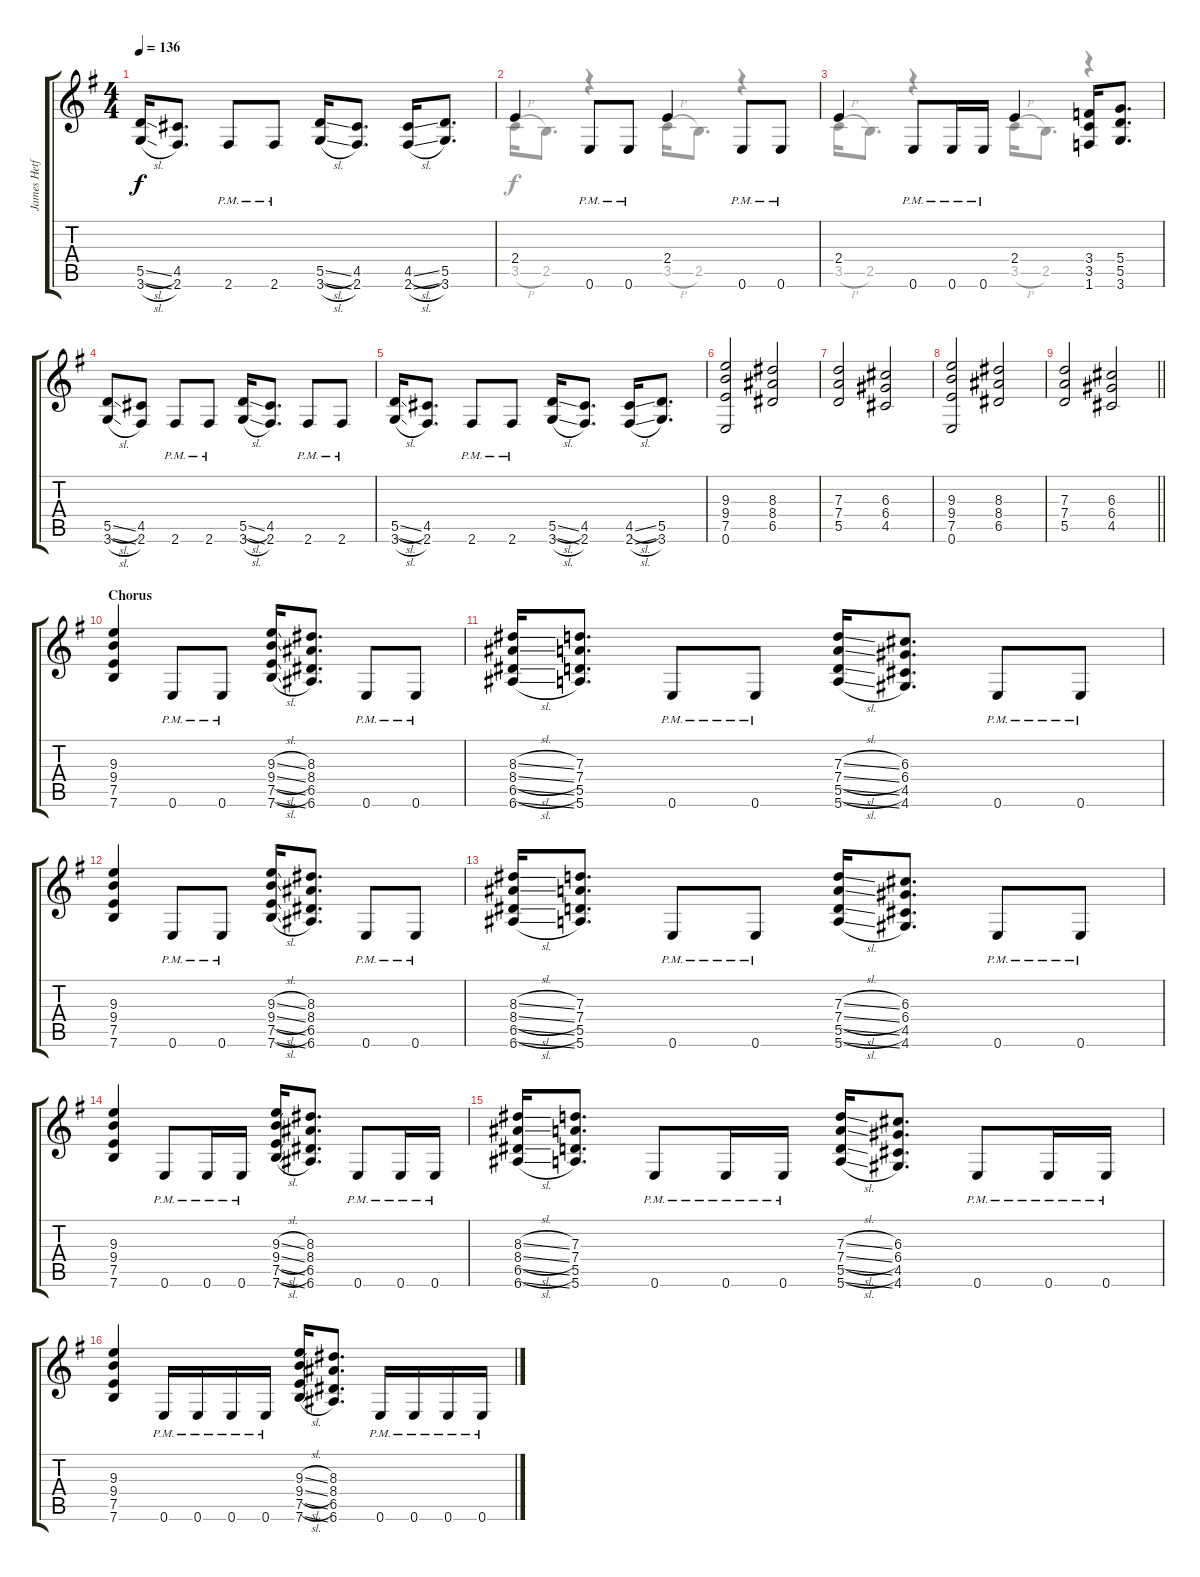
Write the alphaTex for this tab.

\track ("James Hetfield" "James Hetf") {instrument distortionguitar}
\staff {score tabs}
\tuning (E4 B3 G3 D3 A2 E2) {hide}
\voice
\ts (4 4)
\tempo 136
\clef g2
\ks eminor
(5.5{sl} 3.6{sl}).16{dy f} (4.5 2.6).8{d} 2.6{pm}.8 2.6{pm}.8 (5.5{sl} 3.6{sl}).16 (4.5 2.6).8{d} (4.5{sl} 2.6{sl}).16 (5.5 3.6).8{d} |
2.4.4 0.6{pm}.8 0.6{pm}.8 2.4.4 0.6{pm}.8 0.6{pm}.8 |
2.4.4 0.6{pm}.8 0.6{pm}.16 0.6{pm}.16 2.4.4 (3.4 3.5 1.6).16 (5.4 5.5 3.6).8{d} |
(5.5{sl} 3.6{sl}).8 (4.5 2.6).8 2.6{pm}.8 2.6{pm}.8 (5.5{sl} 3.6{sl}).16 (4.5 2.6).8{d} 2.6{pm}.8 2.6{pm}.8 |
(5.5{sl} 3.6{sl}).16 (4.5 2.6).8{d} 2.6{pm}.8 2.6{pm}.8 (5.5{sl} 3.6{sl}).16 (4.5 2.6).8{d} (4.5{sl} 2.6{sl}).16 (5.5 3.6).8{d} |
\ks g
(9.3 9.4 7.5 0.6).2 (8.3 8.4 6.5).2 |
(7.3 7.4 5.5).2 (6.3 6.4 4.5).2 |
(9.3 9.4 7.5 0.6).2 (8.3 8.4 6.5).2 |
\barLineRight lightlight
(7.3 7.4 5.5).2 (6.3 6.4 4.5).2 |
\section ("" "Chorus")
(9.3 9.4 7.5 7.6).4 0.6{pm}.8 0.6{pm}.8 (9.3{sl} 9.4{sl} 7.5{sl} 7.6{sl}).16 (8.3 8.4 6.5 6.6).8{d} 0.6{pm}.8 0.6{pm}.8 |
(8.3{sl} 8.4{sl} 6.5{sl} 6.6{sl}).16 (7.3 7.4 5.5 5.6).8{d} 0.6{pm}.8 0.6{pm}.8 (7.3{sl} 7.4{sl} 5.5{sl} 5.6{sl}).16 (6.3 6.4 4.5 4.6).8{d} 0.6{pm}.8 0.6{pm}.8 |
(9.3 9.4 7.5 7.6).4 0.6{pm}.8 0.6{pm}.8 (9.3{sl} 9.4{sl} 7.5{sl} 7.6{sl}).16 (8.3 8.4 6.5 6.6).8{d} 0.6{pm}.8 0.6{pm}.8 |
(8.3{sl} 8.4{sl} 6.5{sl} 6.6{sl}).16 (7.3 7.4 5.5 5.6).8{d} 0.6{pm}.8 0.6{pm}.8 (7.3{sl} 7.4{sl} 5.5{sl} 5.6{sl}).16 (6.3 6.4 4.5 4.6).8{d} 0.6{pm}.8 0.6{pm}.8 |
(9.3 9.4 7.5 7.6).4 0.6{pm}.8 0.6{pm}.16 0.6{pm}.16 (9.3{sl} 9.4{sl} 7.5{sl} 7.6{sl}).16 (8.3 8.4 6.5 6.6).8{d} 0.6{pm}.8 0.6{pm}.16 0.6{pm}.16 |
(8.3{sl} 8.4{sl} 6.5{sl} 6.6{sl}).16 (7.3 7.4 5.5 5.6).8{d} 0.6{pm}.8 0.6{pm}.16 0.6{pm}.16 (7.3{sl} 7.4{sl} 5.5{sl} 5.6{sl}).16 (6.3 6.4 4.5 4.6).8{d} 0.6{pm}.8 0.6{pm}.16 0.6{pm}.16 |
(9.3 9.4 7.5 7.6).4 0.6{pm}.16 0.6{pm}.16 0.6{pm}.16 0.6{pm}.16 (9.3{sl} 9.4{sl} 7.5{sl} 7.6{sl}).16 (8.3 8.4 6.5 6.6).8{d} 0.6{pm}.16 0.6{pm}.16 0.6{pm}.16 0.6{pm}.16
\voice
\clef g2
\ottava regular
\simile none
\ks eminor
|
3.5{h}.16 2.5.8{d} r.4 3.5{h}.16 2.5.8{d} r.4 |
3.5{h}.16 2.5.8{d} r.4 3.5{h}.16 2.5.8{d} r.4 |
|
|
\ks g
|
|
|
\barLineRight lightlight
|
|
|
|
|
|
|
